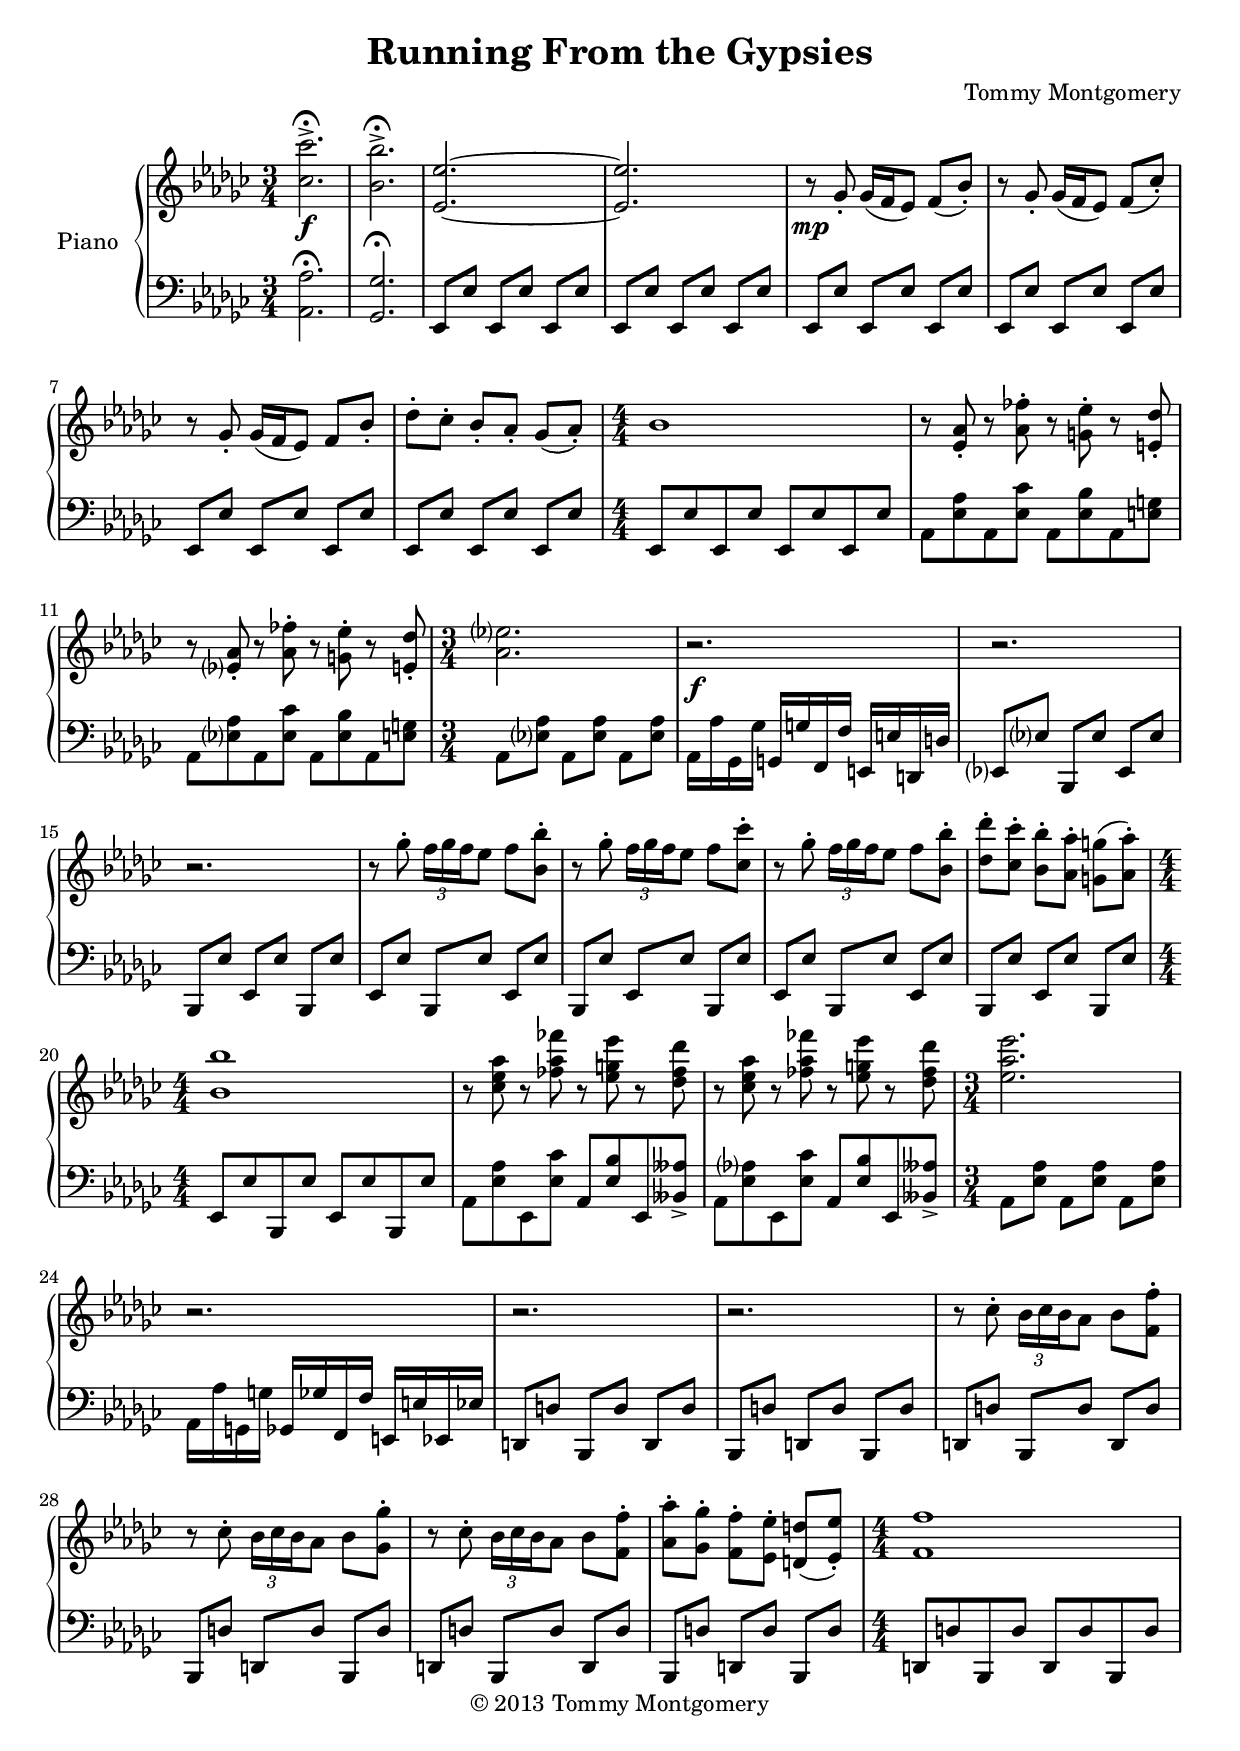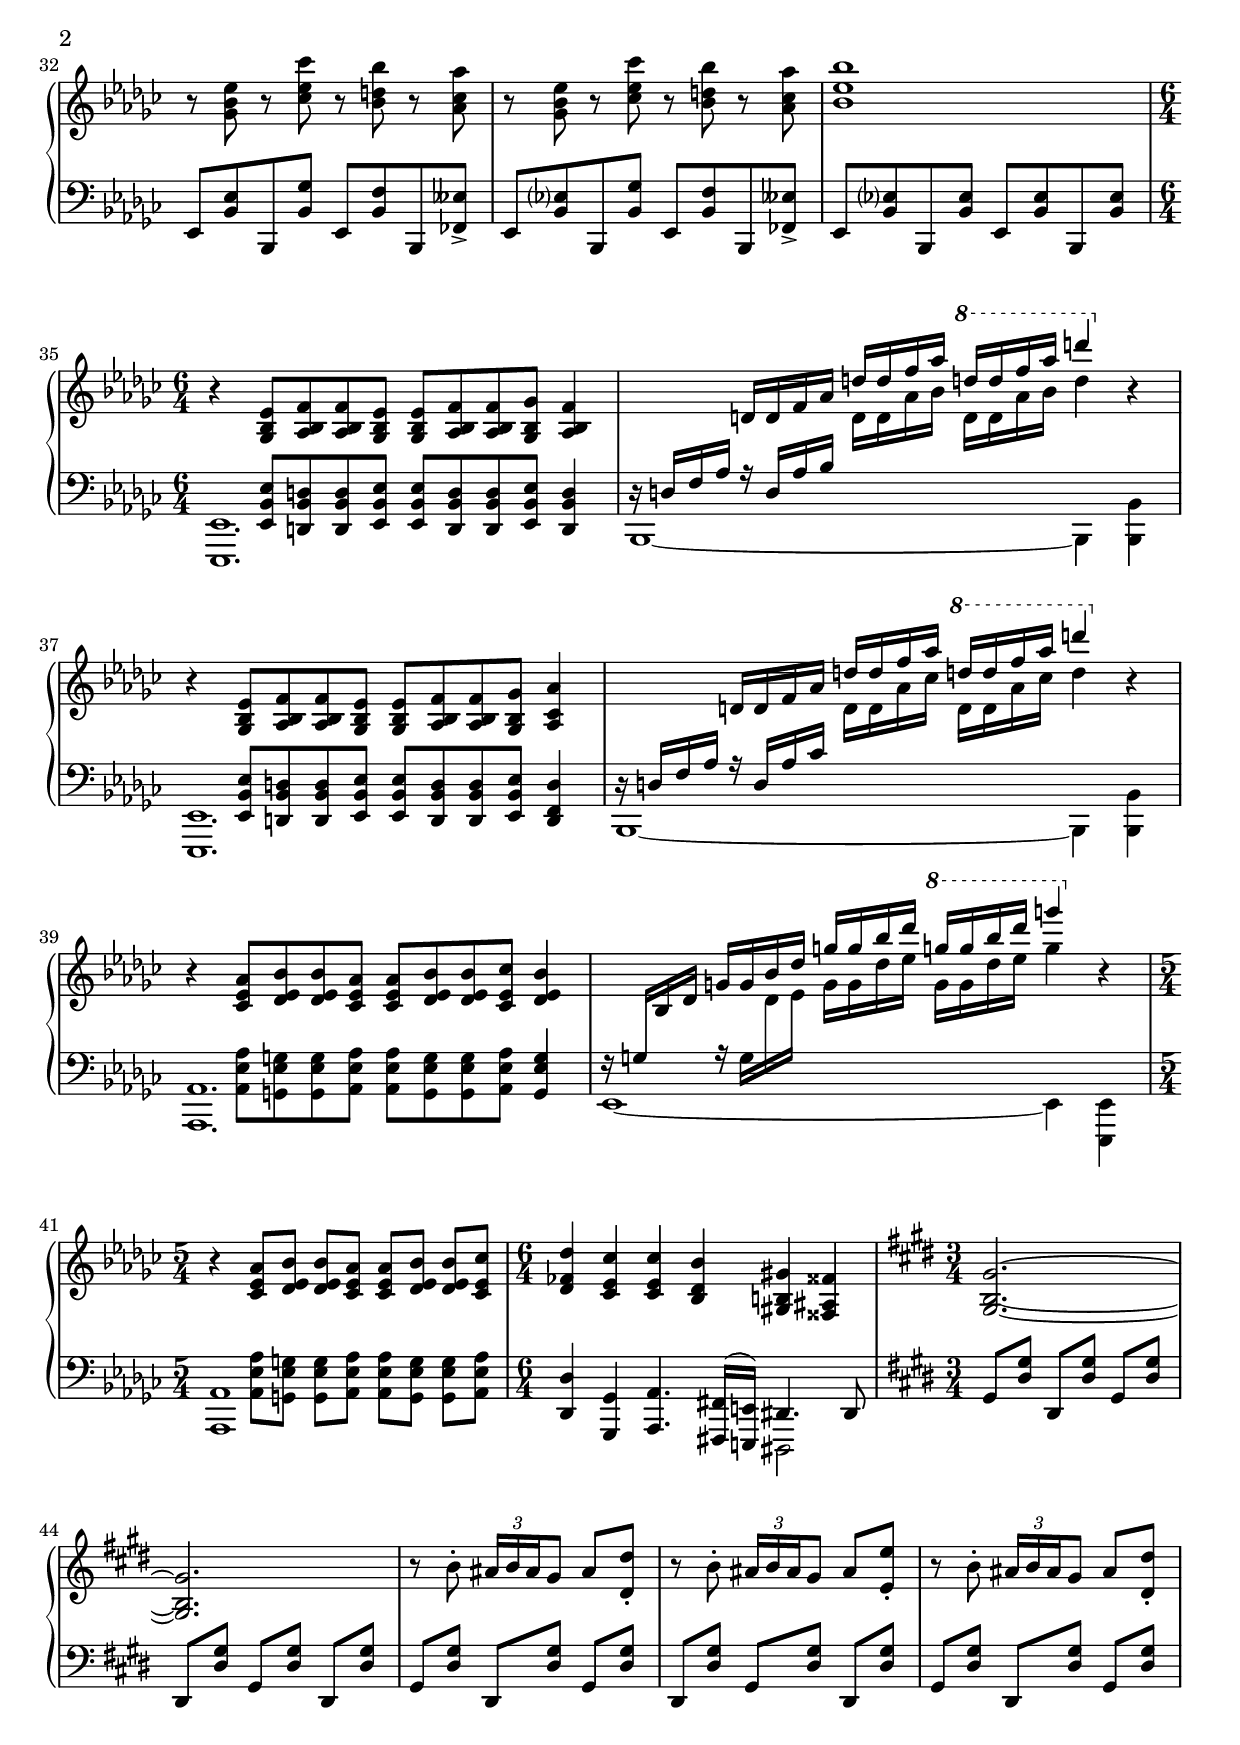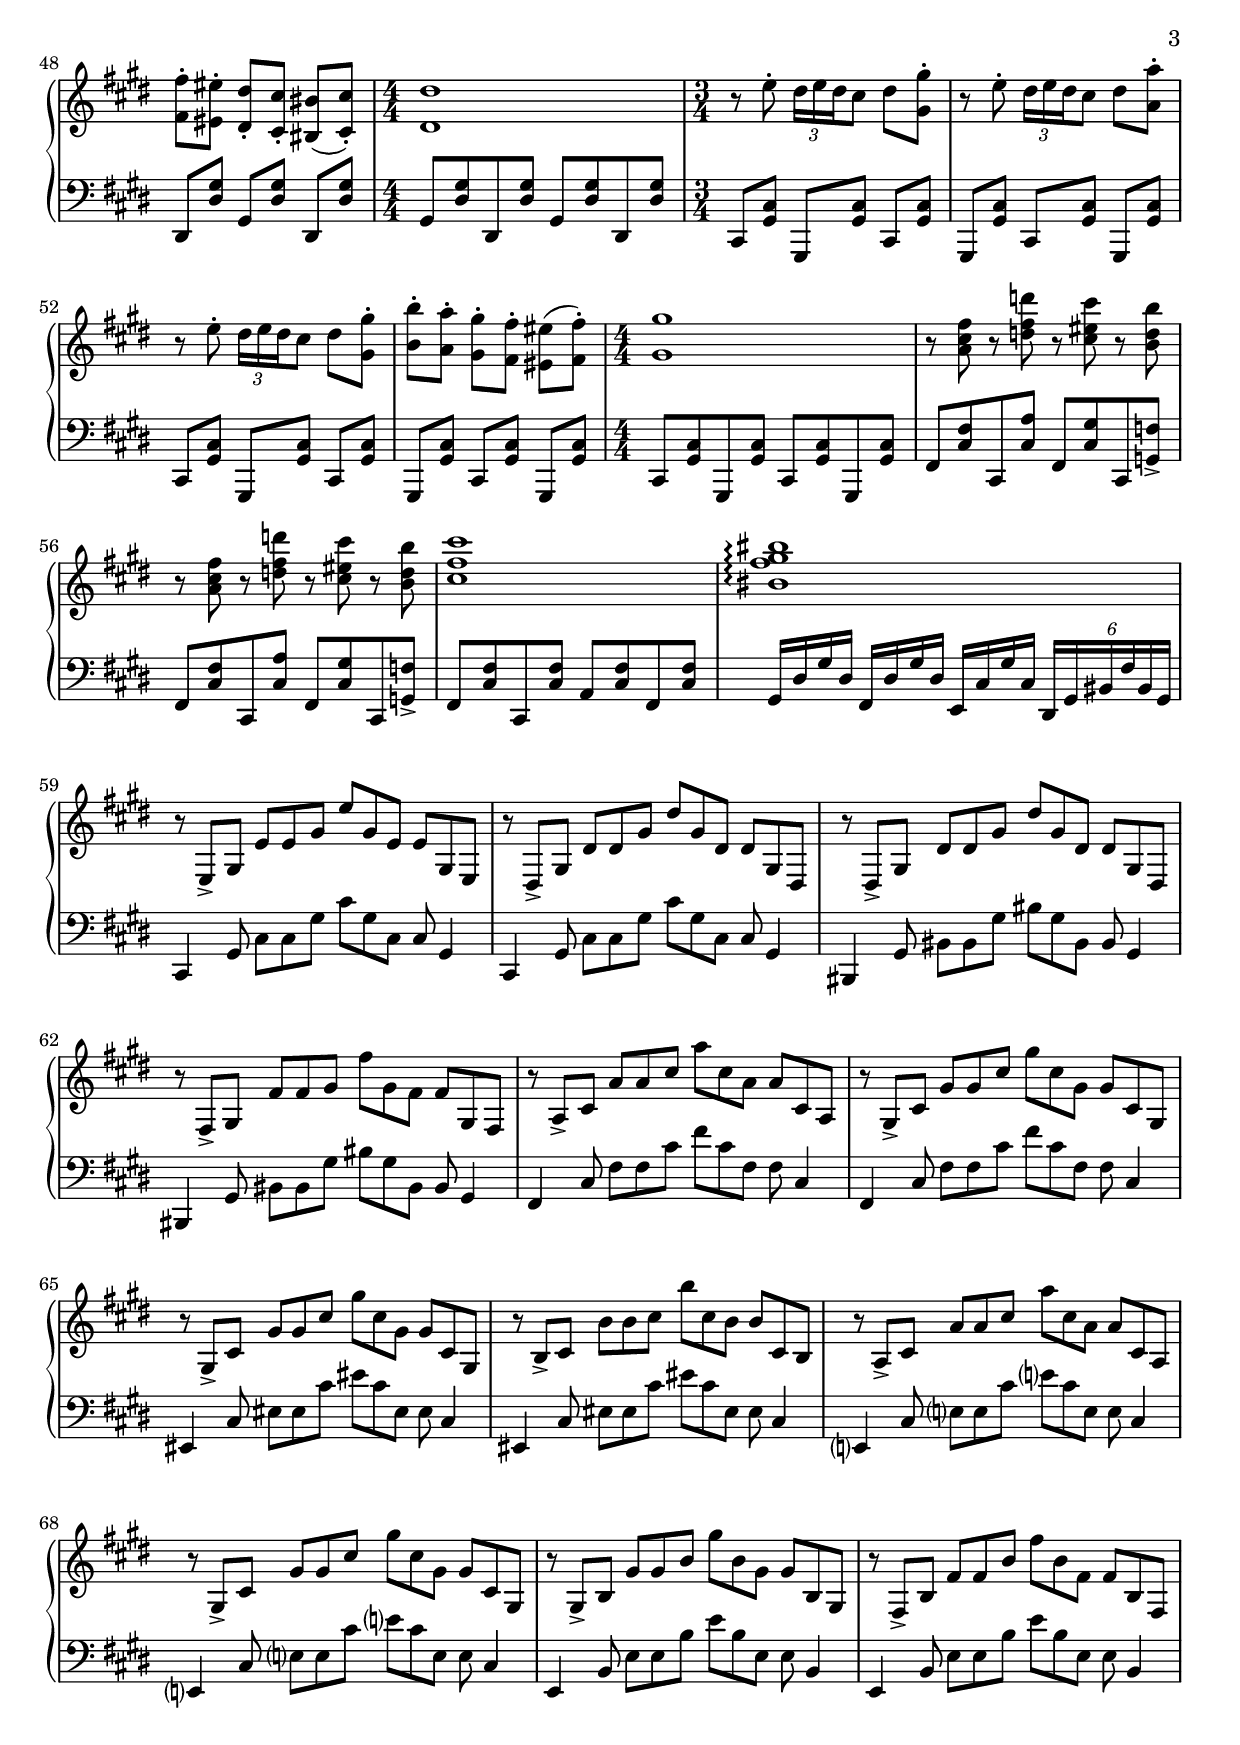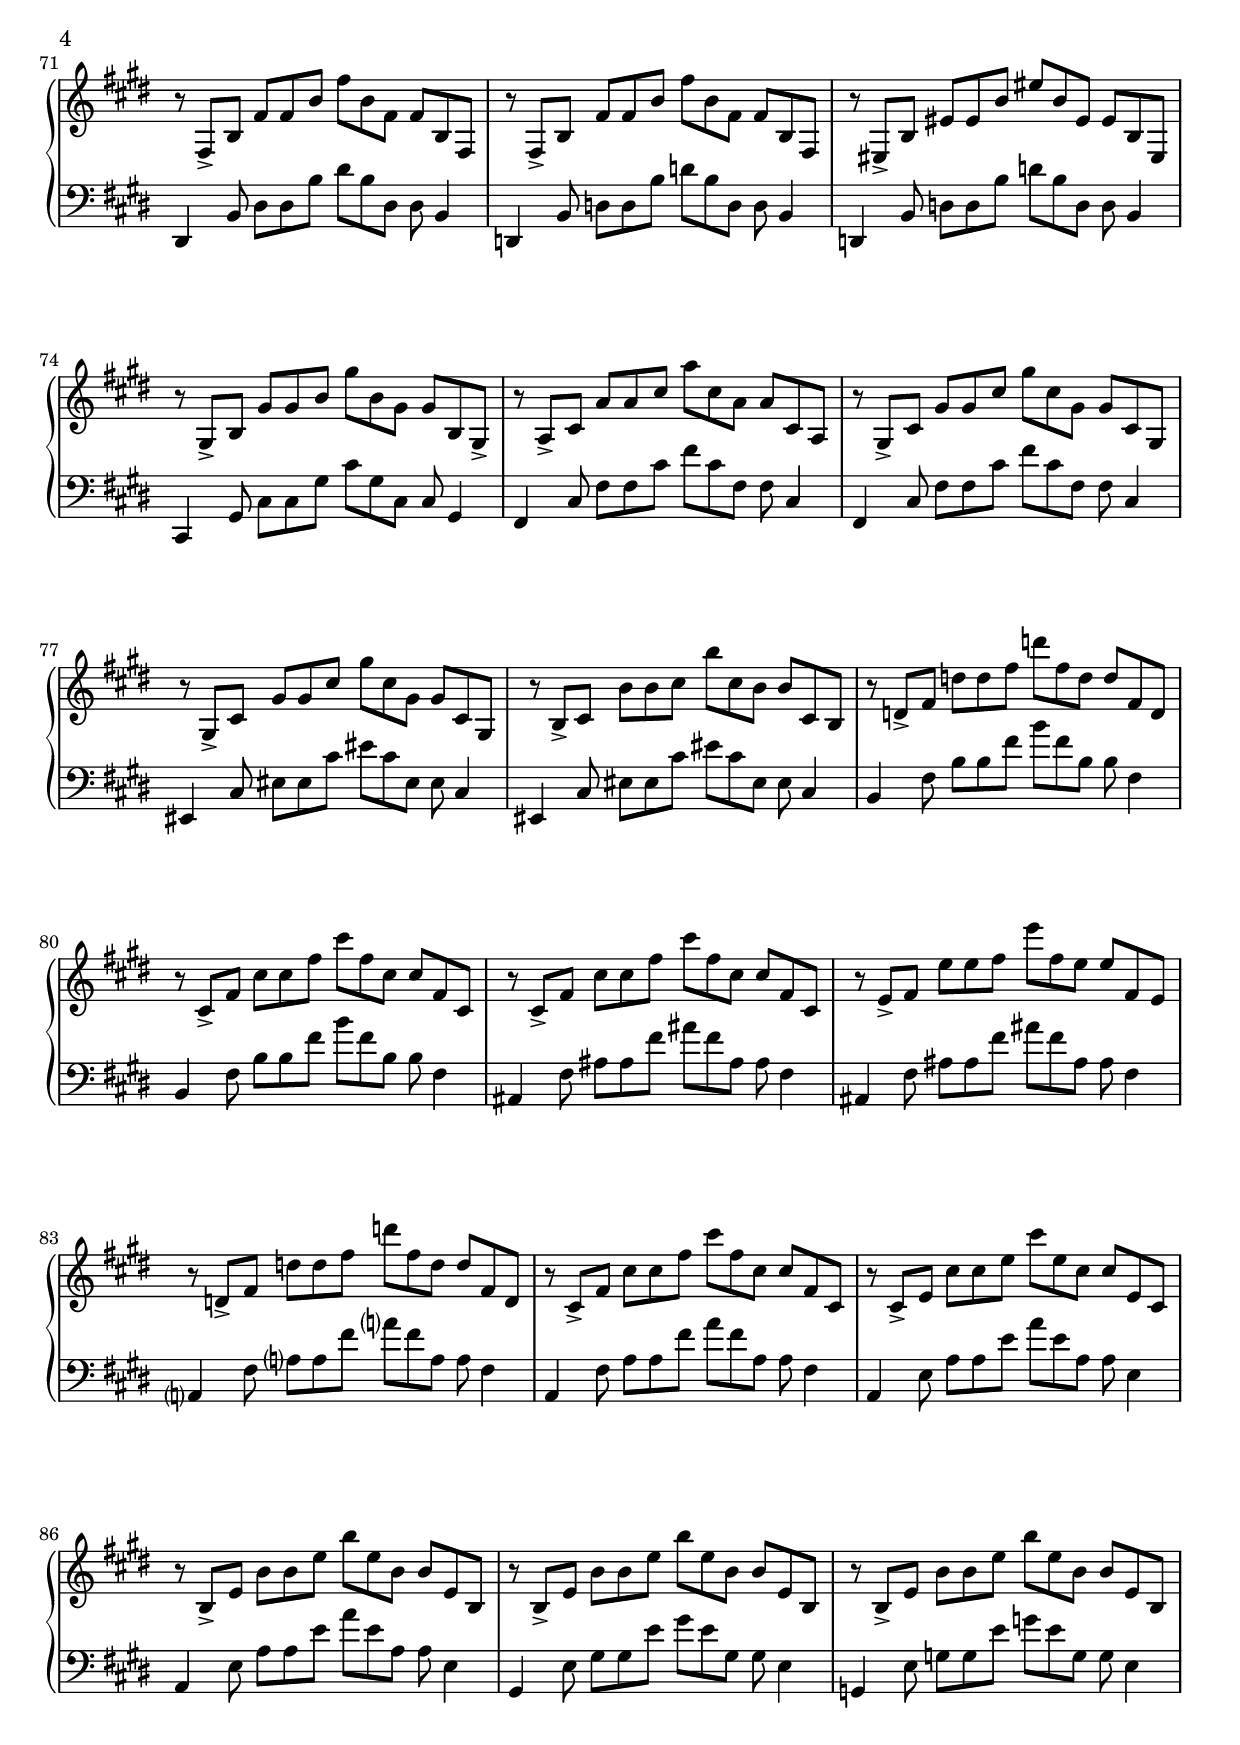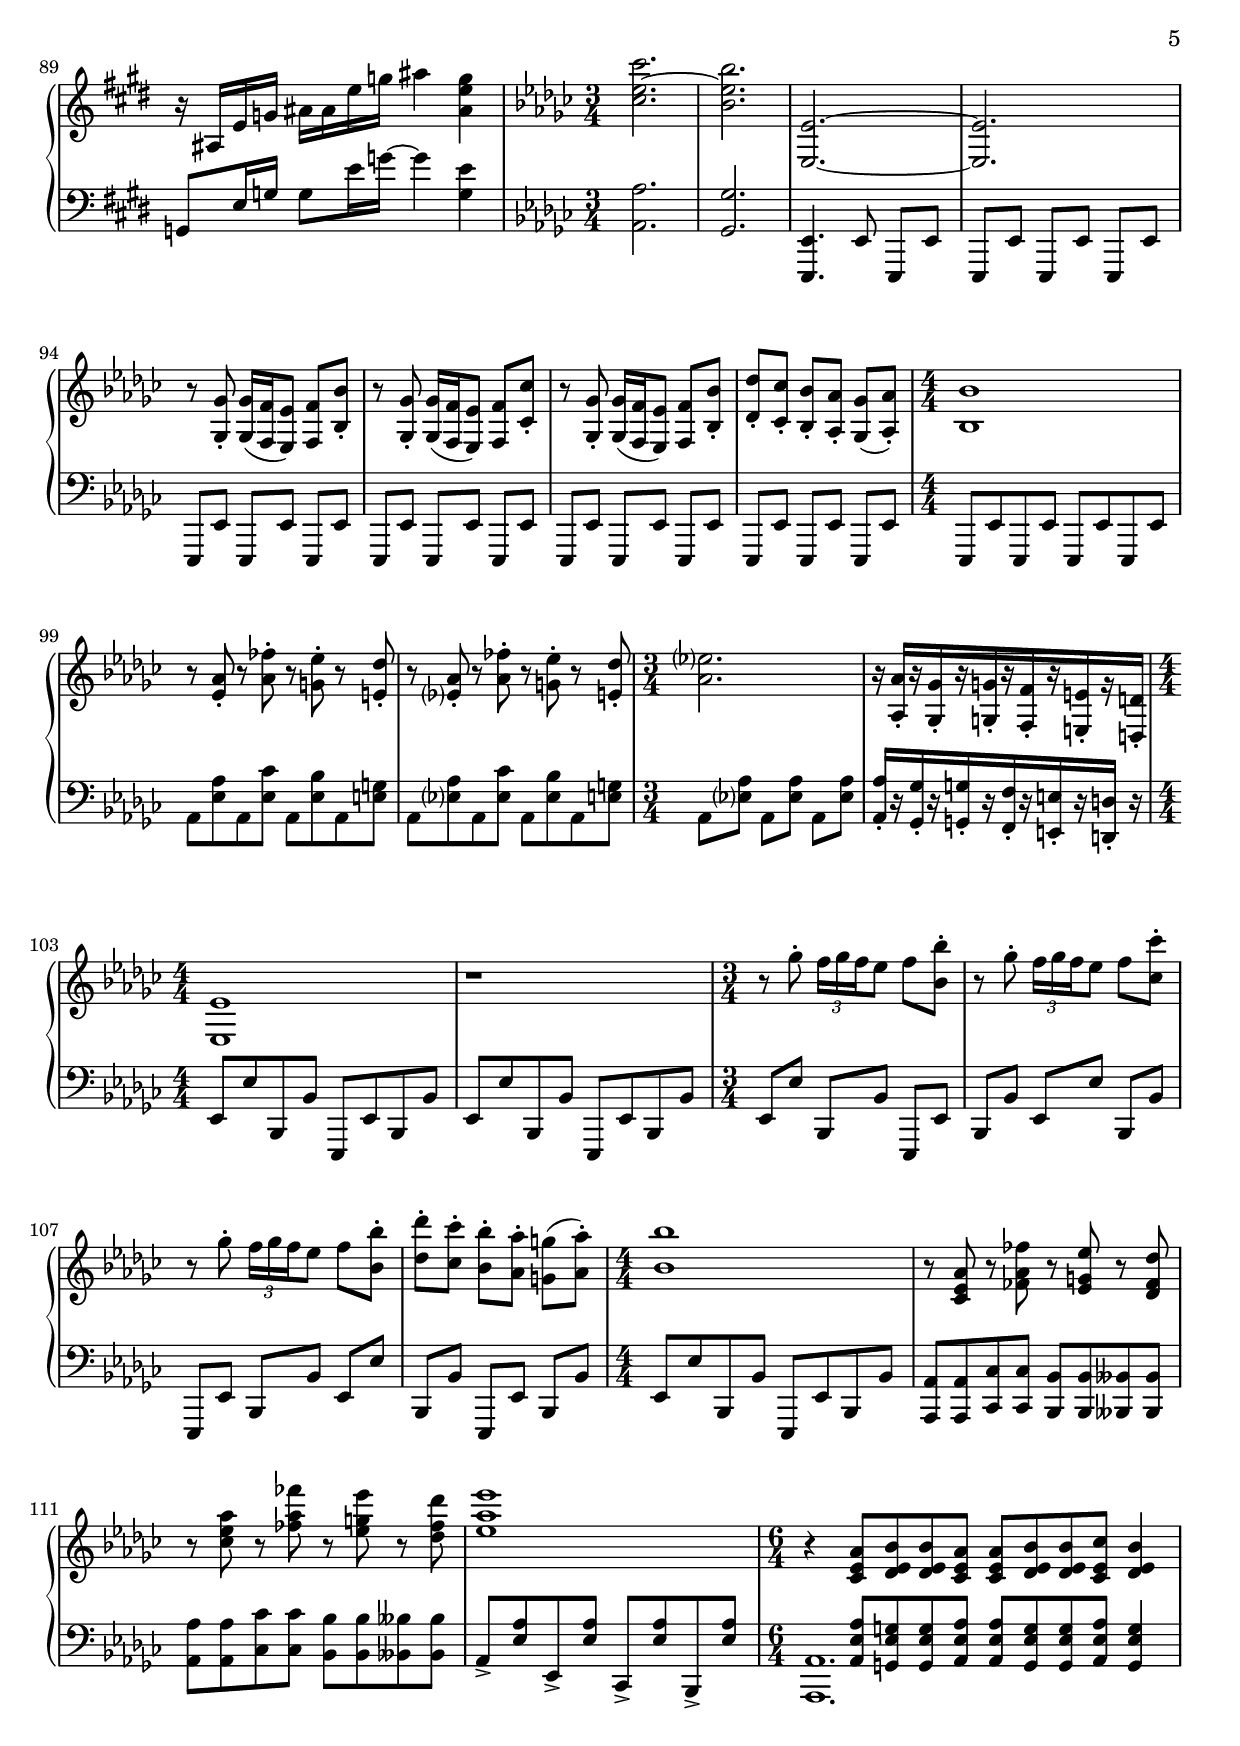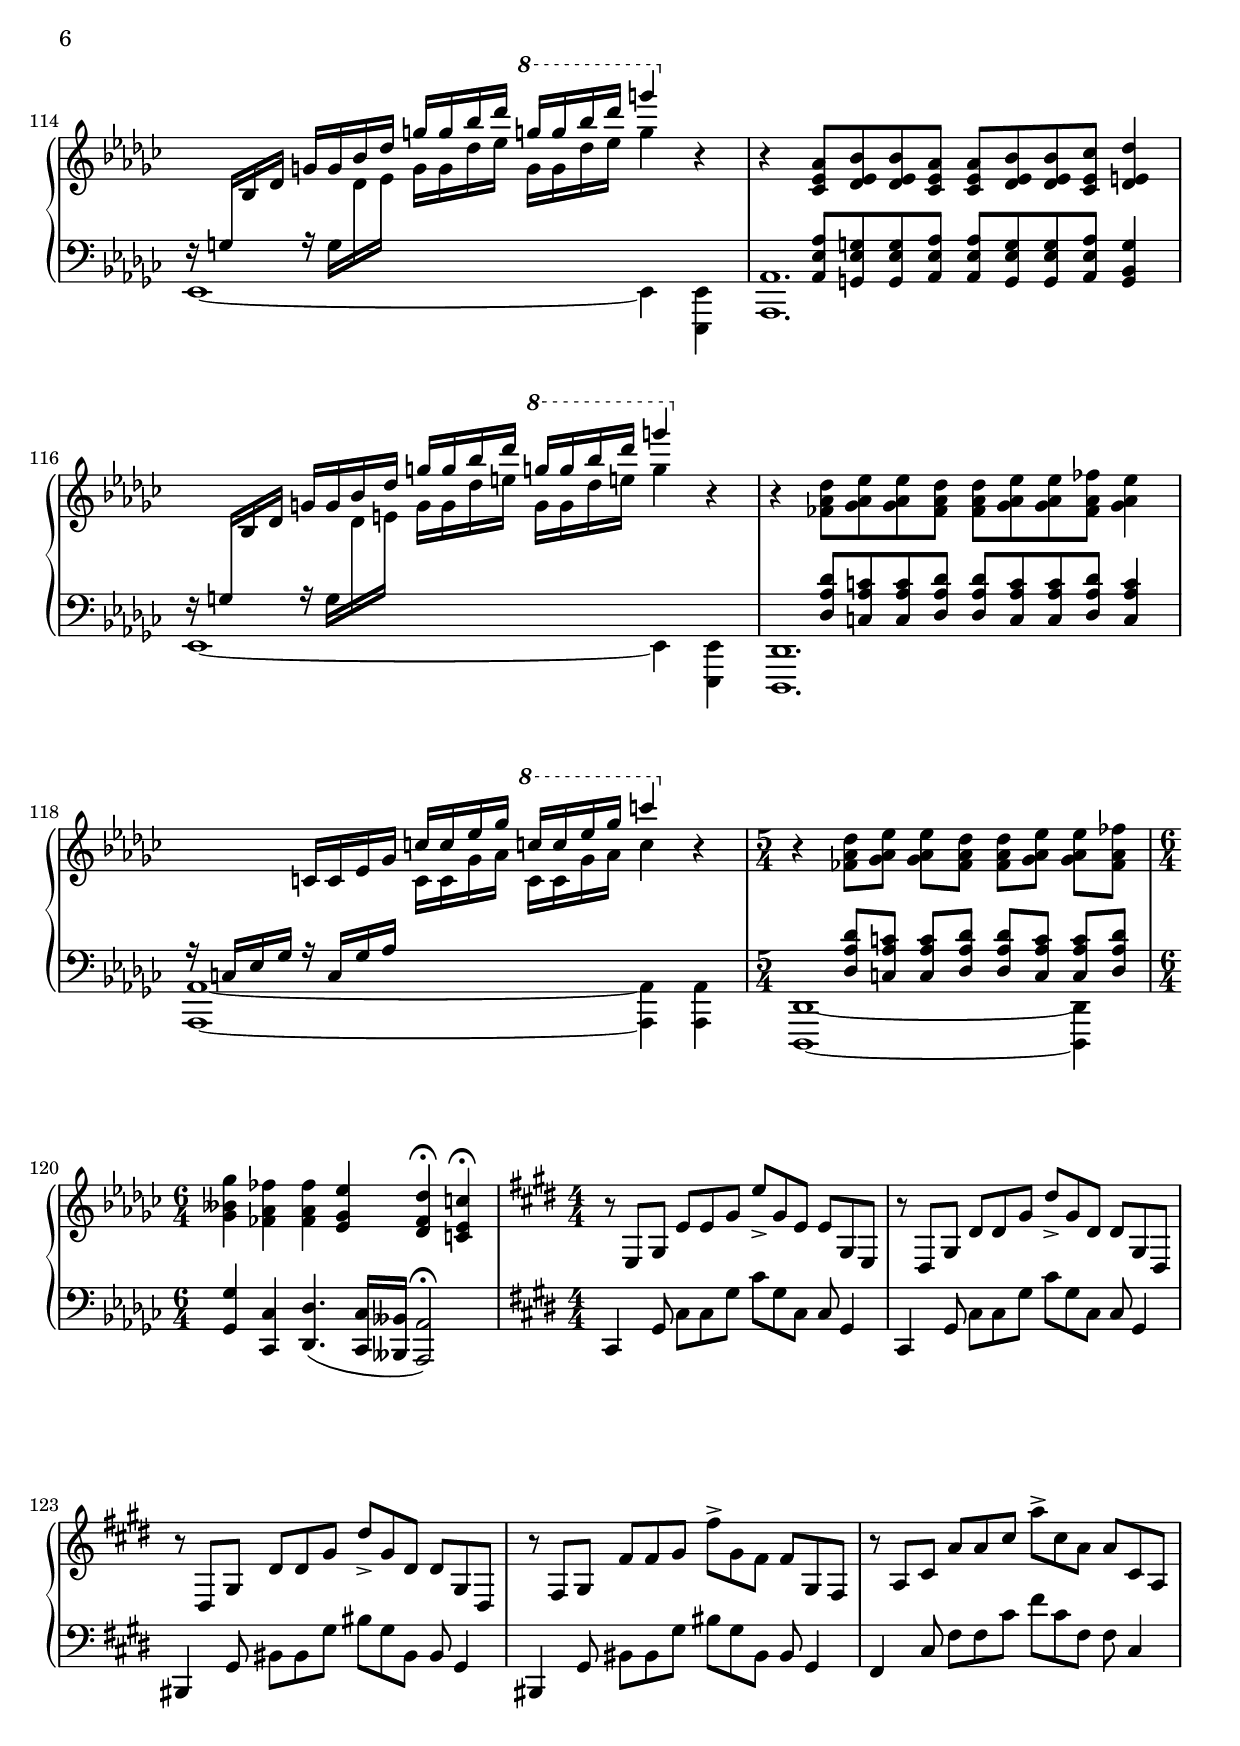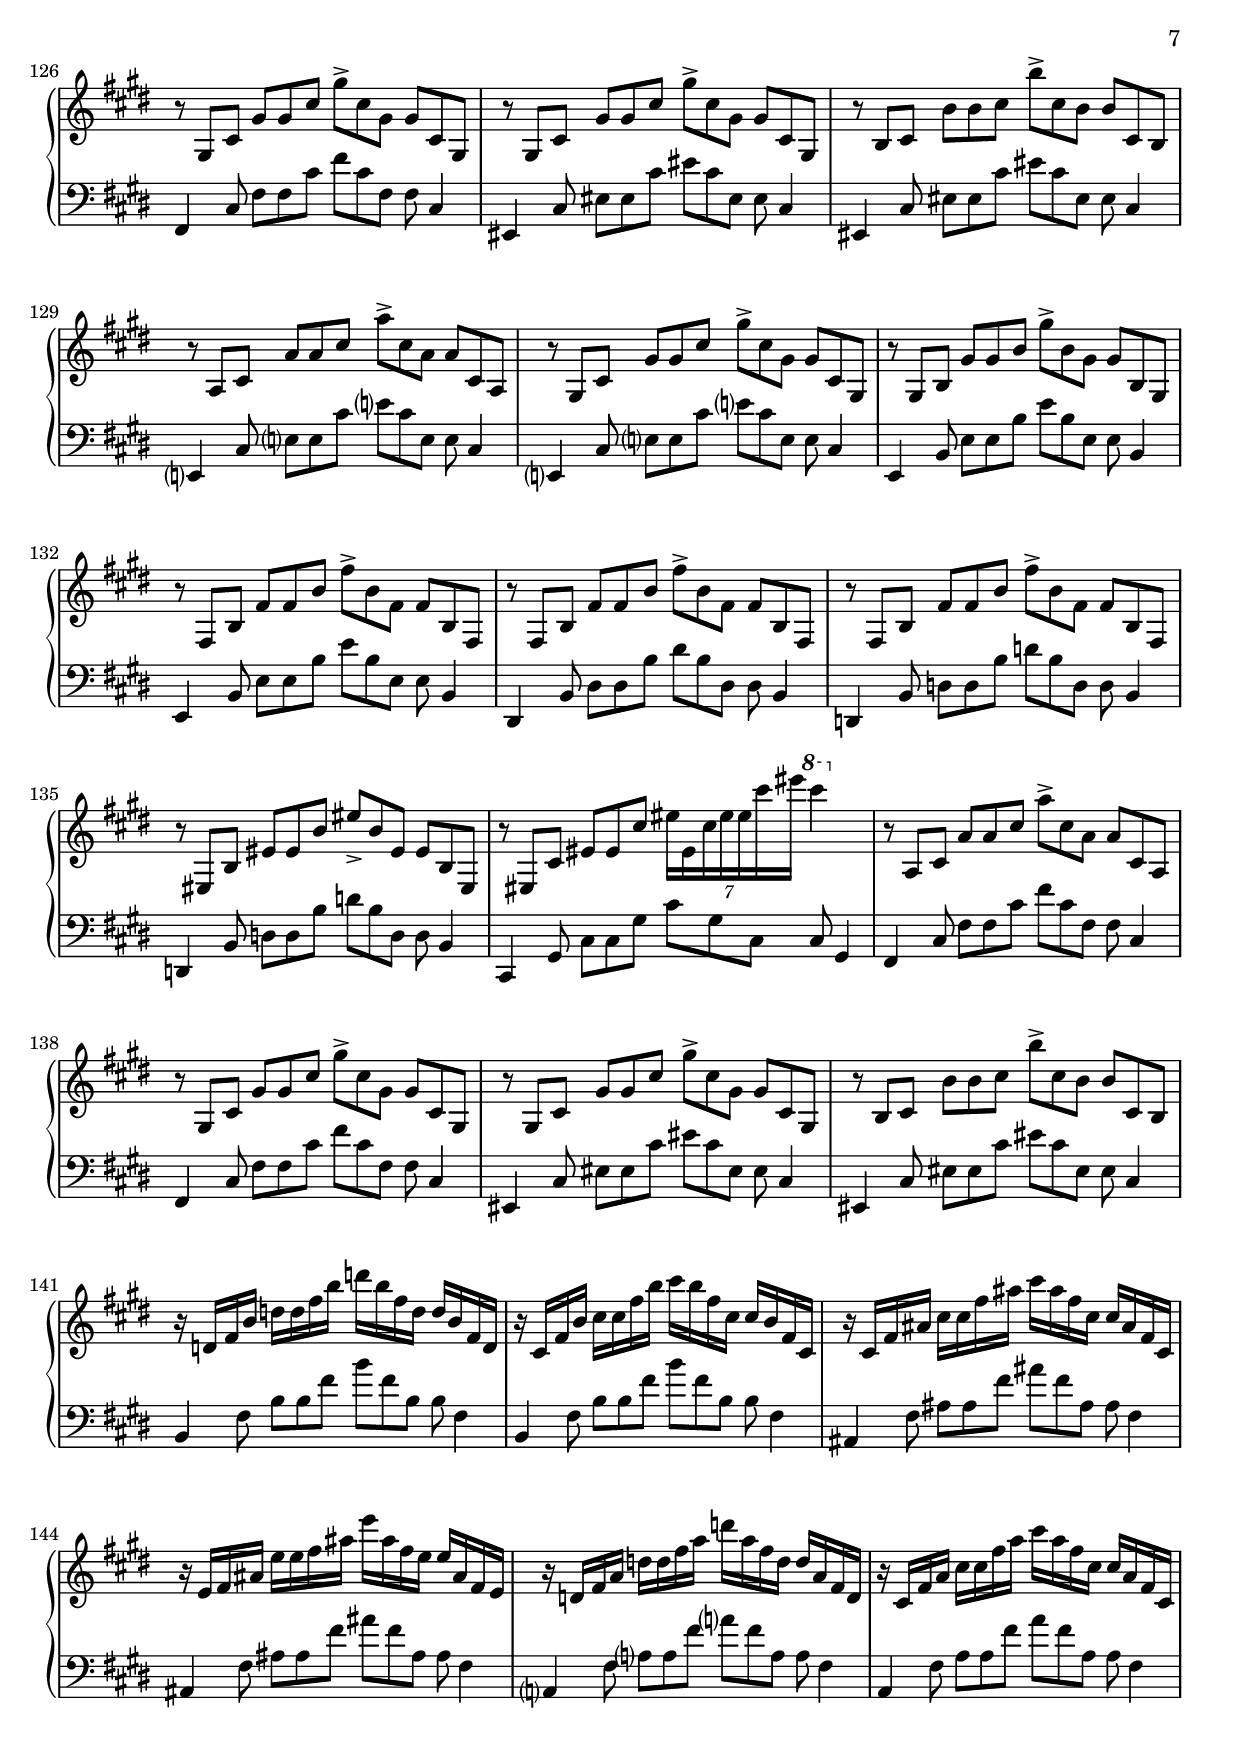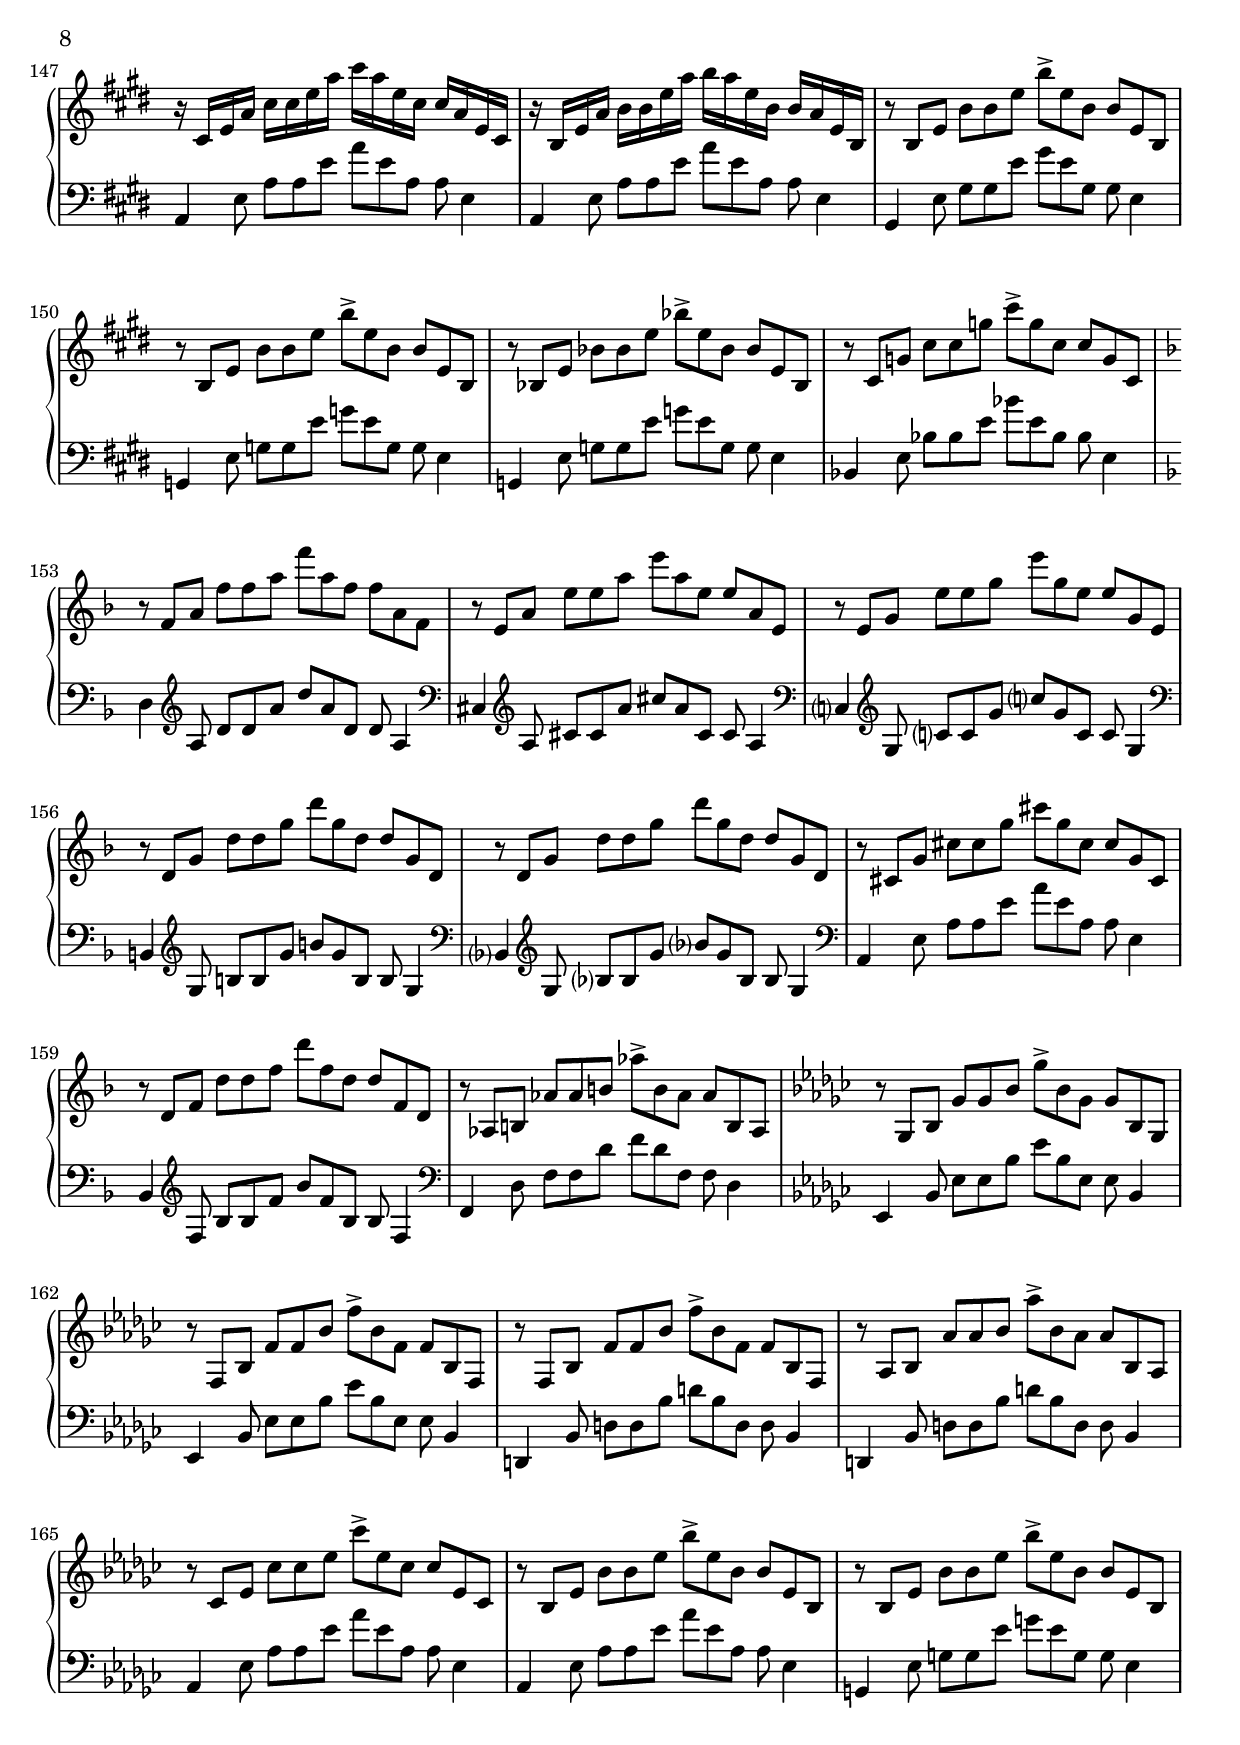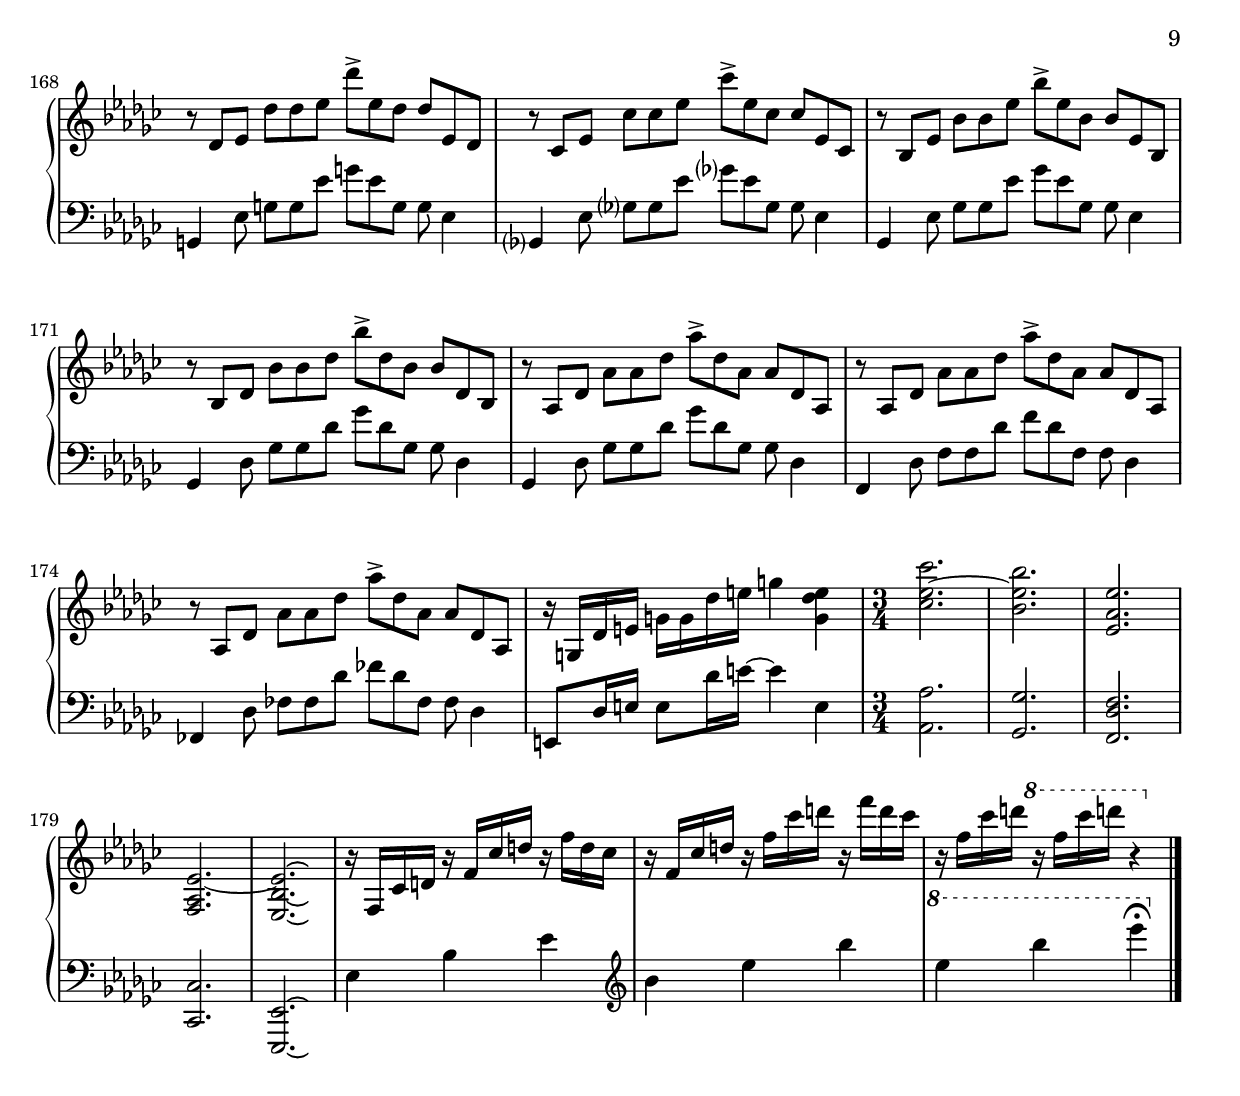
\version "2.22.1"
\language "english"

\header {
  title = "Running From the Gypsies"
  composer = "Tommy Montgomery"
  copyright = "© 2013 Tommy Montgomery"
}

defaultTimeAndStyle = {
  \numericTimeSignature
  \time 3/4
  \set Timing.beamExceptions = #'()
  \set Timing.baseMoment = #(ly:make-moment 1 8)
  \set Timing.beatStructure = #'(2 2 2)
  \set Staff.printKeyCancellation = ##f
  \override TupletBracket #'bracket-visibility = #'if-no-beam
}

global = {
  \key ef \minor
  \defaultTimeAndStyle
}

simpleAFlatMinorInterludeR = {
  r8 <ef, af>-. r8 <af ff'>-. r8 <g ef'>-. r8 <e df'>-. |
  r8 <ef? af>-. r8 <af ff'>-. r8 <g ef'>-. r8 <e df'>-. |

  \defaultTimeAndStyle
  <af ef'?>2. |
}
simpleAFlatMinorInterludeL = {
  af,8 <ef' af> af, <ef' cf'> af, <ef' bf'> af, <e' g> |
  af, <ef'? af> af, <ef' cf'> af, <ef' bf'> af, <e' g> |

  \defaultTimeAndStyle
  af, <ef'? af> af, <ef' af> af, <ef' af> |
}
defaultEFlatMinorSubjectR = {
  r8 gf-. \times 2/3 { f16 gf f } ef8 f <bf, bf'>-. |
  r8 gf'-. \times 2/3 { f16 gf f } ef8 f <cf cf'>-. |
  r8 gf'-. \times 2/3 { f16 gf f } ef8 f <bf, bf'>-. |
  <df df'>-. <cf cf'>-. <bf bf'>-. <af af'>-. <g g'>( <af af'>-.) |

  \time 4/4
  <bf bf'>1 |
}
defaultAFlatMinorInterludeR = {
  r8 <cf ef af> r8 <ff af ff'> r8 <ef g ef'> r8 <df ff df'> |
  r8 <cf ef af> r8 <ff af ff'> r8 <ef g ef'> r8 <df ff df'> |

  \defaultTimeAndStyle
  <ef af ef'>2. |
}

flowingSectionL = {
  \scaleDurations #'(2 . 3) {
    \repeat unfold 2 {
      cs,4 gs'8 cs cs gs' cs gs cs, cs gs4
    }
    \repeat unfold 2 {
      bs,4 gs'8 bs bs gs' bs gs bs, bs gs4
    }
    \repeat unfold 2 {
      fs4 cs'8 fs fs cs' fs cs fs, fs cs4
    }
    \repeat unfold 2 {
      es,4 cs'8 es es cs' es cs es, es cs4
    }
    \repeat unfold 2 {
      e,?4 cs'8 e? e cs' e? cs e, e cs4
    }
    \repeat unfold 2 {
      e,4 b'8 e e b' e b e, e b4
    }
    ds,4 b'8 ds ds b' ds b ds, ds b4 |
    \repeat unfold 2 {
      d,4 b'8 d d b' d b d, d b4 |
    }
    cs,4 gs'8 cs cs gs' cs gs cs, cs gs4 |

    % f# minor
    \repeat unfold 2 {
      fs4 cs'8 fs fs cs' fs cs fs, fs cs4
    }
    \repeat unfold 2 {
      es,4 cs'8 es es cs' es cs es, es cs4
    }
    \repeat unfold 2 {
      b4 fs'8 b b fs' b fs b, b fs4
    }
    \repeat unfold 2 {
      as,4 fs'8 as as fs' as fs as, as fs4
    }

    a,?4 fs'8 a? a fs' a? fs a, a fs4 |
    a,4 fs'8 a a fs' a fs a, a fs4 |

    \repeat unfold 2 {
      a,4 e'8 a a e' a e a, a e4
    }
    gs,4 e'8 gs gs e' gs e gs, gs e4 |
    g,4 e'8 g g e' g e g, g e4 |
  }
}

right = \relative c'' {
  \global
  \override DynamicLineSpanner #'staff-padding = #2.0
  \override DynamicLineSpanner #'Y-extent = #'(-1.5 . 1.5)


  <cf cf'>2.\f->\fermata |
  <bf bf'>2.->\fermata |
  <ef, ef'>2.~ |
  q2. |

  % simple subject
  r8\mp gf-. gf16( f ef8) f( bf-.) |
  r8 gf-. gf16( f ef8) f( cf'-.) |
  r8 gf-. gf16( f ef8) f bf-. |
  df-. cf-. bf-. af-. gf( af-.) |

  \time 4/4
  bf1 |

  \simpleAFlatMinorInterludeR

  r2.\f |

  % more complex subject
  r2. |
  r2. |

  \relative c''' {
    \defaultEFlatMinorSubjectR
    \defaultAFlatMinorInterludeR
    r2. |
    r2. |
    r2. |
  }

  r8 cf-. \times 2/3 { bf16 cf bf } af8 bf <f f'>-. |
  r8 cf'-. \times 2/3 { bf16 cf bf } af8 bf <gf gf'>-. |
  r8 cf-. \times 2/3 { bf16 cf bf } af8 bf <f f'>-. |
  <af af'>-. <gf gf'>-. <f f'>-. <ef ef'>-. <d d'>( <ef ef'>-.) |

  \time 4/4
  <f f'>1

  r8 <gf bf ef> r8 <cf ef cf'> r8 <bf d bf'> r8 <af cf af'> |
  r8 <gf bf ef> r8 <cf ef cf'> r8 <bf d bf'> r8 <af cf af'> |
  <bf ef bf'>1

  % eflat minor interlude
  \time 6/4
  r4 <gf, bf ef>8 <af bf f'> q <gf bf ef> q <af bf f'> q <gf bf gf'> <af bf f'>4 |

  \change Staff = "left"
  \override Stem #'direction = #UP
  r16 d, f af
  \change Staff = "right"
  d d f af d d f af
  \ottava #1
  d d f af d4
  \ottava #0
  \revert Stem #'direction
  r4 |

  r4 <gf,,,, bf ef>8 <af bf f'> q <gf bf ef> q <af bf f'> q <gf bf gf'> <af cf af'>4 |
  \change Staff = "left"
  \override Stem #'direction = #UP
  r16 d, f af
  \change Staff = "right"
  d d f af d d f af
  \ottava #1
  d d f af d4
  \ottava #0
  \revert Stem #'direction
  r4 |

  r4 <cf,,, ef af>8 <df ef bf'> q <cf ef af> q <df ef bf'> q <cf ef cf'> <df ef bf'>4 |
  \change Staff = "left"
  \override Stem #'direction = #UP
  r16 g,
  \change Staff = "right"
  bf df g g bf df g g bf df
  \ottava #1
  g g bf df g4
  \ottava #0
  \revert Stem #'direction
  r4 |

  \time 5/4
  r4 <cf,,,, ef af>8 <df ef bf'> q <cf ef af> q <df ef bf'> q <cf ef cf'> |
  \time 6/4
  <df ff df'>4 <cf ef cf'> q <bf df bf'> <gs b gs'> <fss as fss'> |

  \key cs \minor
  \defaultTimeAndStyle
  <gs b gs'>2. ~ |
  q2. |

  % g# minor subject
  r8 b'-. \times 2/3 { as16 b as } gs8 as <ds, ds'>-. |
  r8 b'-. \times 2/3 { as16 b as } gs8 as <e e'>-. |
  r8 b'-. \times 2/3 { as16 b as } gs8 as <ds, ds'>-. |
  <fs fs'>-. <es es'>-. <ds ds'>-. <cs cs'>-. <bs bs'>( <cs cs'>-.) |

  \time 4/4
  <ds ds'>1

  \defaultTimeAndStyle
  % c# minor subject
  r8 e'-. \times 2/3 { ds16 e ds } cs8 ds <gs, gs'>-. |
  r8 e'-. \times 2/3 { ds16 e ds } cs8 ds <a a'>-. |
  r8 e'-. \times 2/3 { ds16 e ds } cs8 ds <gs, gs'>-. |
  <b b'>-. <a a'>-. <gs gs'>-. <fs fs'>-. <es es'>( <fs fs'>-.) |

  \time 4/4
  <gs gs'>1 |

  % f# minor interlude
  \repeat unfold 2 {
    r8 <a cs fs> r8 <d fs d'> r8 <cs es cs'> r8 <b d b'> |
  }

  <cs fs cs'>1 |
  <bs fs' gs bs>1\arpeggio |

  % c# minor interlude
  \scaleDurations #'(2 . 3) {
    r8 e,,-> gs e' e gs e' gs, e e gs, e |
    \repeat unfold 2 {
      r8 ds-> gs ds' ds gs ds' gs, ds ds gs, ds |
    }
    r8 fs-> gs fs' fs gs fs' gs, fs fs gs, fs |

    r8 a-> cs a' a cs a' cs, a a cs, a |
    \repeat unfold 2 {
      r8 gs-> cs gs' gs cs gs' cs, gs gs cs, gs |
    }
    r8 b-> cs b' b cs b' cs, b b cs, b |

    r8 a-> cs a' a cs a' cs, a a cs, a |
    r8 gs-> cs gs' gs cs gs' cs, gs gs cs, gs |
    r8 gs-> b gs' gs b gs' b, gs gs b, gs |
    \repeat unfold 3 {
      r8 fs-> b fs' fs b fs' b, fs fs b, fs |
    }
    r8 es-> b' es es b' es b es, es b es, |
    r8 gs-> b gs' gs b gs' b, gs gs b, gs-> |

    % f# minor
    r8 a-> cs a' a cs a' cs, a a cs, a |
    \repeat unfold 2 {
      r8 gs-> cs gs' gs cs gs' cs, gs gs cs, gs |
    }
    r8 b-> cs b' b cs b' cs, b b cs, b |

    r8 d-> fs d' d fs d' fs, d d fs, d |
    \repeat unfold 2 {
      r8 cs-> fs cs' cs fs cs' fs, cs cs fs, cs |
    }
    r8 e-> fs e' e fs e' fs, e e fs, e |

    r8 d-> fs d' d fs d' fs, d d fs, d |
    r8 cs-> fs cs' cs fs cs' fs, cs cs fs, cs |
    r8 cs-> e cs' cs e cs' e, cs cs e, cs |
    \repeat unfold 3 {
      r8 b-> e b' b e b' e, b b e, b |
    }
  }

  r16 as e' g as as e' g as4 <as, e' g> |
  \defaultTimeAndStyle
  \key ef \minor
  <cf ef~ cf'>2. |
  <bf ef bf'>2. |
  <ef,, ef'>2. ~ |
  q2. |

  r8 <gf gf'>-. q16( <f f'> <ef ef'>8) <f f'> <bf bf'>-. |
  r8 <gf gf'>-. q16( <f f'> <ef ef'>8) <f f'> <cf' cf'>-. |
  r8 <gf gf'>-. q16( <f f'> <ef ef'>8) <f f'> <bf bf'>-. |
  <df df'>-. <cf cf'>-. <bf bf'>-. <af af'>-. <gf gf'>( <af af'>-.) |

  \time 4/4
  <bf bf'>1 |

  \relative c'' {
    \simpleAFlatMinorInterludeR
  }

  r16 <af af'>16-.[ r16 <gf gf'>16-. r16 <g g'>16-. r16 <f f'>16-. r16 <e e'>16-. r16 <d d'>16-.] |
  \time 4/4
  <ef ef'>1 |
  r1 |

  \defaultTimeAndStyle
  \relative c''' {
    \defaultEFlatMinorSubjectR
  }

  r8 <cf' ef af> r8 <ff af ff'> r8 <ef g ef'> r8 <df ff df'> |
  r8 <cf' ef af> r8 <ff af ff'> r8 <ef g ef'> r8 <df ff df'> |
  <ef af ef'>1 |

  \time 6/4
  r4 <cf, ef af>8 <df ef bf'> q <cf ef af> q <df ef bf'> q <cf ef cf'> <df ef bf'>4 |
  \change Staff = "left"
  \override Stem #'direction = #UP
  r16 g,
  \change Staff = "right"
  bf df g g bf df g g bf df
  \ottava #1
  g g bf df g4
  \ottava #0
  \revert Stem #'direction
  r4 |

  r4 <cf,,,, ef af>8 <df ef bf'> q <cf ef af> q <df ef bf'> q <cf ef cf'> <df e df'>4 |
  \change Staff = "left"
  \override Stem #'direction = #UP
  r16 g,
  \change Staff = "right"
  bf df g g bf df g g bf df
  \ottava #1
  g g bf df g4
  \ottava #0
  \revert Stem #'direction
  r4 |

  r4 <ff,,, af df>8 <gf af ef'> q <ff af df> q <gf af ef'> q <ff af ff'> <gf af ef'>4 |
  \change Staff = "left"
  \override Stem #'direction = #UP
  r16 c,, ef gf
  \change Staff = "right"
  c c ef gf c c ef gf
  \ottava #1
  c c ef gf c4
  \ottava #0
  \revert Stem #'direction
  r4 |

  \time 5/4
  r4 <ff,,, af df>8 <gf af ef'> q <ff af df> q <gf af ef'> q <ff af ff'> |

  \time 6/4
  <gf bff gf'>4 <ff af ff'> q <ef gf ef'> <df ff df'>\fermata <c ef c'>\fermata |

  \time 4/4
  \key cs \minor

  % c# minor interlude again
  \scaleDurations #'(2 . 3) {
    r8 e, gs e' e gs e'-> gs, e e gs, e |
    \repeat unfold 2 {
      r8 ds gs ds' ds gs ds'-> gs, ds ds gs, ds |
    }
    r8 fs gs fs' fs gs fs'-> gs, fs fs gs, fs |

    r8 a cs a' a cs a'-> cs, a a cs, a |
    \repeat unfold 2 {
      r8 gs cs gs' gs cs gs'-> cs, gs gs cs, gs |
    }
    r8 b cs b' b cs b'-> cs, b b cs, b |

    r8 a cs a' a cs a'-> cs, a a cs, a |
    r8 gs cs gs' gs cs gs'-> cs, gs gs cs, gs |
    r8 gs b gs' gs b gs'-> b, gs gs b, gs |
    \repeat unfold 3 {
      r8 fs b fs' fs b fs'-> b, fs fs b, fs |
    }
    r8 es b' es es b' es-> b es, es b es, |
    r8 es cs' es es cs'
  }

  \times 4/7 { es16 es, cs' es es cs' es }
  \ottava #1
  \set Staff.ottavation = #"8"
  cs'4 |
  \ottava #0

  \scaleDurations #'(2 . 3) {
    % f# minor
    r8 a,,, cs a' a cs a'-> cs, a a cs, a |
    \repeat unfold 2 {
      r8 gs cs gs' gs cs gs'-> cs, gs gs cs, gs |
    }
    r8 b cs b' b cs b'-> cs, b b cs, b |
  }

  r16 d fs b d d fs b d b fs d d b fs d |
  r cs fs b cs cs fs b cs b fs cs cs b fs cs |
  r cs fs as cs cs fs as cs as fs cs cs as fs cs |
  r e fs as e' e fs as e' as, fs e e as, fs e |

  r d fs a d d fs a d a fs d d a fs d |
  r cs fs a cs cs fs a cs a fs cs cs a fs cs |
  r cs e a cs cs e a cs a e cs cs a e cs |
  r b e a b b e a b a e b b a e b |

  \scaleDurations #'(2 . 3) {
    \repeat unfold 2 {
      r8 b e b' b e b'-> e, b b e, b |
    }

    r8 bf e bf' bf e bf'-> e, bf bf e, bf |
    r8 cs g' cs cs g' cs-> g cs, cs g cs, |

    \key d \minor
    r f a f' f a f' a, f f a, f |
    r e a e' e a e' a, e e a, e |
    r e g e' e g e' g, e e g, e |
    \repeat unfold 2 {
      r d g d' d g d' g, d d g, d |
    }
    r cs g' cs cs g' cs g cs, cs g cs, |
    r d f d' d f d' f, d d f, d |
    r af b af' af b af'-> b, af af b, af |

    \key ef \minor
    r gf bf gf' gf bf gf'-> bf, gf gf bf, gf |
    \repeat unfold 2 {
      r f bf f' f bf f'-> bf, f f bf, f |
    }
    r af bf af' af bf af'-> bf, af af bf, af |

    r cf ef cf' cf ef cf'-> ef, cf cf ef, cf |
    \repeat unfold 2 {
      r bf ef bf' bf ef bf'-> ef, bf bf ef, bf |
    }
    r df ef df' df ef df'-> ef, df df ef, df |

    r cf ef cf' cf ef cf'-> ef, cf cf ef, cf |
    r bf ef bf' bf ef bf'-> ef, bf bf ef, bf |
    r bf df bf' bf df bf'-> df, bf bf df, bf |
    \repeat unfold 3 {
      r af df af' af df af'-> df, af af df, af |
    }
  }

  r16 g df' e g g df' e g4 <g, df' e> |

  \defaultTimeAndStyle
  <cf ef~ cf'>2. |
  <bf ef bf'>2. |
  <ef, af ef'>2. |
  <f, af ef'~>2. |
  <ef bf' ef>2.\laissezVibrer |
  r16 f cf' d r16 f cf' d r16 f d cf |
  r16 f, cf' d r16 f cf' d r16 f d cf |
  r16 f, cf' d
  \ottava #1
  r16 f cf' d r4 \bar "|."
}

left = \relative c' {
  \global
  <af af,>2.\fermata |
  <gf gf,>2.\fermata |
  ef,8 ef' ef, ef' ef, ef' |
  ef,8 ef' ef, ef' ef, ef' |

  % simple subject
  ef,8 ef' ef, ef' ef, ef' |
  ef, ef' ef, ef' ef, ef' |
  ef, ef' ef, ef' ef, ef' |
  ef, ef' ef, ef' ef, ef' |

  \time 4/4
  ef, ef' ef, ef' ef, ef' ef, ef' |
  \simpleAFlatMinorInterludeL


  af,16 af' gf, gf' g, g' f, f' e, e' d, d' |

  % more complex subject
  ef,?8 ef'? bf, ef' ef, ef' |
  bf, ef' ef, ef' bf, ef' |
  ef, ef' bf, ef' ef, ef' |
  bf, ef' ef, ef' bf, ef' |
  ef, ef' bf, ef' ef, ef' |
  bf, ef' ef, ef' bf, ef' |

  \time 4/4
  ef, ef' bf, ef' ef, ef' bf, ef' |
  af, <ef' af> ef, <ef' cf'> af, <ef' bf'> ef, <bff' aff'>-> |
  af <ef' af?> ef, <ef' cf'> af, <ef' bf'> ef, <bff' aff'>-> |

  \defaultTimeAndStyle
  af <ef' af> af, <ef' af> af, <ef' af> |
  af,16 af' g, g' gf, gf' f, f' e, e' ef, ef' |
  d,8 d' bf, d' d, d' |
  bf, d' d, d' bf, d' |

  % bflat subject
  d, d' bf, d' d, d' |
  bf, d' d, d' bf, d' |
  d, d' bf, d' d, d' |
  bf, d' d, d' bf, d' |

  \time 4/4
  d, d' bf, d' d, d' bf, d' |

  ef, <bf' ef> bf, <bf' gf'> ef, <bf' f'> bf, <ff' eff'>-> |
  ef <bf' ef?> bf, <bf' gf'> ef, <bf' f'> bf, <ff' eff'>-> |
  ef <bf' ef?> bf, <bf' ef> ef, <bf' ef> bf, <bf' ef> |

  % eflat minor interlude
  \time 6/4
  <<
    \relative c, {
      s4 <ef bf' ef>8 <d bf' d> q <ef bf' ef> q <d bf' d> q <ef bf' ef> <d bf' d>4 |
      s4 r16 d' af' bf
      \change Staff = "right"
      \override Stem #'direction = #DOWN
      d d af' bf d d af' bf d4

      s4 |
      \change Staff = "left"
      \revert Stem #'direction
      s4 <ef,,,, bf' ef>8 <d bf' d> q <ef bf' ef> q <d bf' d> q <ef bf' ef> <d f d'>4 |
      \override Stem #'direction = #UP
      s4 r16 d' af' cf
      \change Staff = "right"
      \override Stem #'direction = #DOWN
      d d af' cf d d af' cf d4 s4|
      \change Staff = "left"
      \revert Stem #'direction

      % aflat minor
      s4 <af,,, ef' af>8 <g ef' g> q <af ef' af> q <g ef' g> q <af ef' af> <g ef' g>4 |
      \override Stem #'direction = #DOWN
      s4 r16 g'
      \change Staff = "right"
      df' ef g g df' ef g g df' ef g4 s4 |
      \change Staff = "left"
      \revert Stem #'direction

      \time 5/4
      s4 <af,,,, ef' af>8 <g ef' g> q <af ef' af> q <g ef' g> q <af ef' af> |
      \time 6/4
      <df, df'>4 <gf, gf'> <af af'>4. <fs fs'>16( <e e'>) ds'4. ds8 |
    }
    \\
    {
      <ef,, ef'>1. |
      bf'1 ~ bf4 <bf bf'> |
      <ef, ef'>1. |
      bf'1 ~ bf4 <bf bf'> |
      <af af'>1. |
      ef'1 ~ ef4 <ef, ef'> |
      <af af'>1 s4 |
      s1 ds,2 |
    }
  >>

  \key cs \minor
  \defaultTimeAndStyle
  gs'8 <ds' gs> ds, <ds' gs> gs, <ds' gs> |
  ds, <ds' gs> gs, <ds' gs> ds, <ds' gs> |
  \repeat unfold 2 {
    gs, <ds' gs> ds, <ds' gs> gs, <ds' gs> |
    ds, <ds' gs> gs, <ds' gs> ds, <ds' gs> |
  }
  \time 4/4
  gs, <ds' gs> ds, <ds' gs> gs, <ds' gs> ds, <ds' gs> |

  \defaultTimeAndStyle
  % c# minor subject
  \repeat unfold 2 {
    cs, <gs' cs> gs, <gs' cs> cs, <gs' cs> |
    gs, <gs' cs> cs, <gs' cs> gs, <gs' cs> |
  }
  \time 4/4
  cs, <gs' cs> gs, <gs' cs> cs, <gs' cs> gs, <gs' cs> |

  % f# minor interlude
  \repeat unfold 2 {
    fs <cs' fs> cs, <cs' a'> fs, <cs' gs'> cs, <g' f'>-> |
  }

  fs <cs' fs> cs, <cs' fs> a <cs fs> fs, <cs' fs> |
  gs16 ds' gs ds fs, ds' gs ds e, cs' gs' cs, \times 4/6 { ds, gs bs fs' bs, gs } |

  % c# minor subject2
  \flowingSectionL

  g,8 e'16 g16 g8 e'16 g16 ~ g4 <g, e'>4 |

  \defaultTimeAndStyle
  \key ef \minor

  <af, af'>2. |
  <gf gf'>2. |
  <ef, ef'>4. ef'8 ef, ef' |
  ef, ef' ef, ef' ef, ef' |

  % low, eflat minor subject
  \repeat unfold 4 {
    ef, ef' ef, ef' ef, ef' |
  }

  \time 4/4
  ef, ef' ef, ef' ef, ef' ef, ef' |

  \relative c' {
    \simpleAFlatMinorInterludeL
  }

  <af af'>16-.[ r16 <gf gf'>16-. r16 <g g'>16-. r16 <f f'>16-. r16 <e e'>16-. r16 <d d'>16-.] r16 |
  \time 4/4
  \repeat unfold 2 {
    ef8 ef' bf, bf' ef,, ef' bf bf' |
  }

  \defaultTimeAndStyle
  ef, ef' bf, bf' ef,, ef' |
  bf bf' ef, ef' bf, bf' |
  ef,, ef' bf bf' ef, ef' |
  bf, bf' ef,, ef' bf bf' |

  \time 4/4
  ef, ef' bf, bf' ef,, ef' bf bf' |

  <af, af'>8 q <cf cf'> q <bf bf'> q <bff bff'> q |
  <af' af'>8 q <cf cf'> q <bf bf'> q <bff bff'> q |
  af-> <ef' af> ef,-> <ef' af> cf,-> <ef' af> bf,-> <ef' af> |

  \time 6/4
  <<
    \relative c {
      s4 <af ef' af>8 <g ef' g> q <af ef' af> q <g ef' g> q <af ef' af> <g ef' g>4 |
      \override Stem #'direction = #DOWN
      s4 r16 g'
      \change Staff = "right"
      df' ef g g df' ef g g df' ef g4 s4 |
      \change Staff = "left"

      \override Stem #'direction = #UP
      s4 <af,,,, ef' af>8 <g ef' g> q <af ef' af> q <g ef' g> q <af ef' af> <g bf g'>4 |
      \override Stem #'direction = #DOWN
      s4 r16 g'
      \change Staff = "right"
      df' e g g df' e g g df' e g4 s4 |
      \change Staff = "left"

      \override Stem #'direction = #UP
      s4 <df,,, af' df>8 <c af' c> q <df af' df> q <c af' c> q <df af' df> <c af' c>4 |

      s4 r16 c gf' af
      \override Stem #'direction = #DOWN
      \change Staff = "right"
      c c gf' af c c gf' af c4 s4 |
      \change Staff = "left"

      \time 5/4
      \override Stem #'direction = #UP
      s4 <df,,, af' df>8 <c af' c> q <df af' df> q <c af' c> q <df af' df> |
    }
    \\
    \relative c, {
      <af af'>1. |
      ef'1 ~ ef4 <ef, ef'> |
      <af af'>1. |
      ef'1 ~ ef4 <ef, ef'> |
      <df df'>1. |
      <af' af'>1 ~ q4 q |
      <df, df'>1 ~ q4 |
    }
  >>

  \time 6/4
  <gf, gf'>4 <cf, cf'> <df df'>4.( <cf cf'>16 <bff bff'> <af af'>2\fermata)

  \time 4/4
  \key cs \minor

  % 2nd c# minor interlude
  \relative c {
    \flowingSectionL
  }

  \scaleDurations #'(2 . 3) {
    g'4 e'8 g g e' g e g, g e4 |
    bf4 e8 bf' bf e bf' e, bf bf e,4 |

    \key d \minor
    d4
    \clef treble
    a'8 d d a' d a d, d a4 |
    \clef bass
    cs,4
    \clef treble
    a'8 cs cs a' cs a cs, cs a4 |
    \clef bass
    c,?4
    \clef treble
    g'8 c? c g' c? g c, c g4 |
    \clef bass
    b,4
    \clef treble
    g'8 b b g' b g b, b g4 |
    \clef bass
    bf,?4
    \clef treble
    g'8 bf? bf g' bf? g bf, bf g4 |
    \clef bass
    a,4 e'8 a a e' a e a, a e4 |
    bf4
    \clef treble
    f'8 bf bf f' bf f bf, bf f4 |
    \clef bass
    f,4 d'8 f f d' f d f, f d4 |

    \key ef \minor
    \repeat unfold 2 {
      ef,4 bf'8 ef ef bf' ef bf ef, ef bf4 |
    }
    \repeat unfold 2 {
      d,4 bf'8 d d bf' d bf d, d bf4 |
    }
    \repeat unfold 2 {
      af4 ef'8 af af ef' af ef af, af ef4 |
    }
    \repeat unfold 2 {
      g,4 ef'8 g g ef' g ef g, g ef4 |
    }
    gf,?4 ef'8 gf? gf ef' gf? ef gf, gf ef4 |
    gf,4 ef'8 gf gf ef' gf ef gf, gf ef4 |
    \repeat unfold 2 {
      gf,4 df'8 gf gf df' gf df gf, gf df4 |
    }
    f,4 df'8 f f df' f df f, f df4 |
    ff,4 df'8 ff ff df' ff df ff, ff df4 |
  }

  e,8 df'16 e e8 df'16 e ~ e4 e, |

  \defaultTimeAndStyle
  <af, af'>2. |
  <gf gf'>2. |
  <f df' f>2. |
  <cf cf'>2. |
  <ef, ef'>2.\laissezVibrer |

  ef''4 bf' ef |
  \clef treble
  bf' ef bf' |
  \ottava #1
  ef bf' ef\fermata |
}

\score {
  \new PianoStaff \with {
    instrumentName = "Piano"
  } <<
    \new Staff = "right" \with {
      midiInstrument = "acoustic grand"
    } \right
    \new Staff = "left" \with {
      midiInstrument = "acoustic grand"
    } { \clef bass \left }
  >>
  \layout {
    \context {
      \PianoStaff
    }
  }
  \midi {
    \context {
      \Score
      tempoWholesPerMinute = #(ly:make-moment 116 4)
    }
  }
}

